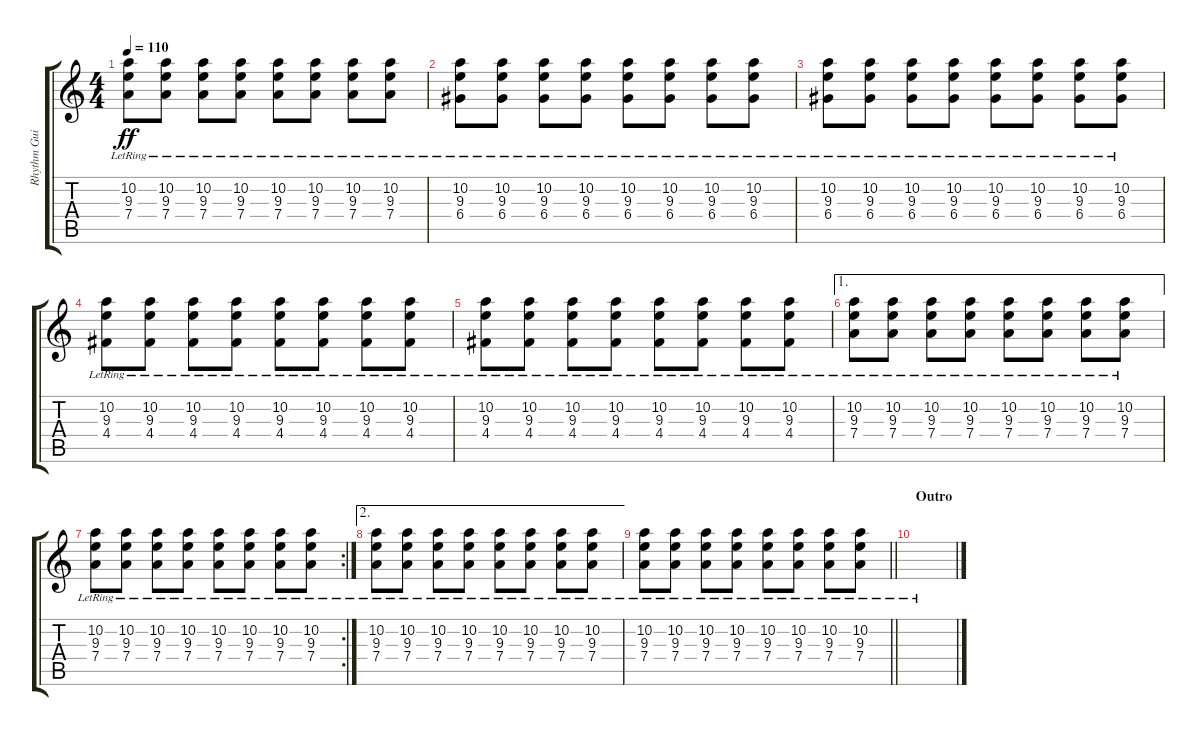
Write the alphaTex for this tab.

\track ("Rhythm Guitar" "Rhythm Gui") {instrument acousticguitarsteel}
\staff {score tabs}
\tuning (E4 B3 G3 D3 A2 E2) {hide}
\ts (4 4)
\tempo 110
\clef g2
\ks c
(10.2{lr} 9.3{lr} 7.4{lr}).8{dy ff} (10.2{lr} 9.3{lr} 7.4{lr}).8 (10.2{lr} 9.3{lr} 7.4{lr}).8 (10.2{lr} 9.3{lr} 7.4{lr}).8 (10.2{lr} 9.3{lr} 7.4{lr}).8 (10.2{lr} 9.3{lr} 7.4{lr}).8 (10.2{lr} 9.3{lr} 7.4{lr}).8 (10.2{lr} 9.3{lr} 7.4{lr}).8 |
(10.2{lr} 9.3{lr} 6.4{lr}).8 (10.2{lr} 9.3{lr} 6.4{lr}).8 (10.2{lr} 9.3{lr} 6.4{lr}).8 (10.2{lr} 9.3{lr} 6.4{lr}).8 (10.2{lr} 9.3{lr} 6.4{lr}).8 (10.2{lr} 9.3{lr} 6.4{lr}).8 (10.2{lr} 9.3{lr} 6.4{lr}).8 (10.2{lr} 9.3{lr} 6.4{lr}).8 |
(10.2{lr} 9.3{lr} 6.4{lr}).8 (10.2{lr} 9.3{lr} 6.4{lr}).8 (10.2{lr} 9.3{lr} 6.4{lr}).8 (10.2{lr} 9.3{lr} 6.4{lr}).8 (10.2{lr} 9.3{lr} 6.4{lr}).8 (10.2{lr} 9.3{lr} 6.4{lr}).8 (10.2{lr} 9.3{lr} 6.4{lr}).8 (10.2{lr} 9.3{lr} 6.4{lr}).8 |
(10.2{lr} 9.3{lr} 4.4{lr}).8 (10.2{lr} 9.3{lr} 4.4{lr}).8 (10.2{lr} 9.3{lr} 4.4{lr}).8 (10.2{lr} 9.3{lr} 4.4{lr}).8 (10.2{lr} 9.3{lr} 4.4{lr}).8 (10.2{lr} 9.3{lr} 4.4{lr}).8 (10.2{lr} 9.3{lr} 4.4{lr}).8 (10.2{lr} 9.3{lr} 4.4{lr}).8 |
(10.2{lr} 9.3{lr} 4.4{lr}).8 (10.2{lr} 9.3{lr} 4.4{lr}).8 (10.2{lr} 9.3{lr} 4.4{lr}).8 (10.2{lr} 9.3{lr} 4.4{lr}).8 (10.2{lr} 9.3{lr} 4.4{lr}).8 (10.2{lr} 9.3{lr} 4.4{lr}).8 (10.2{lr} 9.3{lr} 4.4{lr}).8 (10.2{lr} 9.3{lr} 4.4{lr}).8 |
\ae 1
(10.2{lr} 9.3{lr} 7.4{lr}).8 (10.2{lr} 9.3{lr} 7.4{lr}).8 (10.2{lr} 9.3{lr} 7.4{lr}).8 (10.2{lr} 9.3{lr} 7.4{lr}).8 (10.2{lr} 9.3{lr} 7.4{lr}).8 (10.2{lr} 9.3{lr} 7.4{lr}).8 (10.2{lr} 9.3{lr} 7.4{lr}).8 (10.2{lr} 9.3{lr} 7.4{lr}).8 |
\rc 2
(10.2{lr} 9.3{lr} 7.4{lr}).8 (10.2{lr} 9.3{lr} 7.4{lr}).8 (10.2{lr} 9.3{lr} 7.4{lr}).8 (10.2{lr} 9.3{lr} 7.4{lr}).8 (10.2{lr} 9.3{lr} 7.4{lr}).8 (10.2{lr} 9.3{lr} 7.4{lr}).8 (10.2{lr} 9.3{lr} 7.4{lr}).8 (10.2{lr} 9.3{lr} 7.4{lr}).8 |
\ae 2
(10.2{lr} 9.3{lr} 7.4{lr}).8 (10.2{lr} 9.3{lr} 7.4{lr}).8 (10.2{lr} 9.3{lr} 7.4{lr}).8 (10.2{lr} 9.3{lr} 7.4{lr}).8 (10.2{lr} 9.3{lr} 7.4{lr}).8 (10.2{lr} 9.3{lr} 7.4{lr}).8 (10.2{lr} 9.3{lr} 7.4{lr}).8 (10.2{lr} 9.3{lr} 7.4{lr}).8 |
\barLineRight lightlight
(10.2{lr} 9.3{lr} 7.4{lr}).8 (10.2{lr} 9.3{lr} 7.4{lr}).8 (10.2{lr} 9.3{lr} 7.4{lr}).8 (10.2{lr} 9.3{lr} 7.4{lr}).8 (10.2{lr} 9.3{lr} 7.4{lr}).8 (10.2{lr} 9.3{lr} 7.4{lr}).8 (10.2{lr} 9.3{lr} 7.4{lr}).8 (10.2{lr} 9.3{lr} 7.4{lr}).8 |
\section ("" "Outro")
